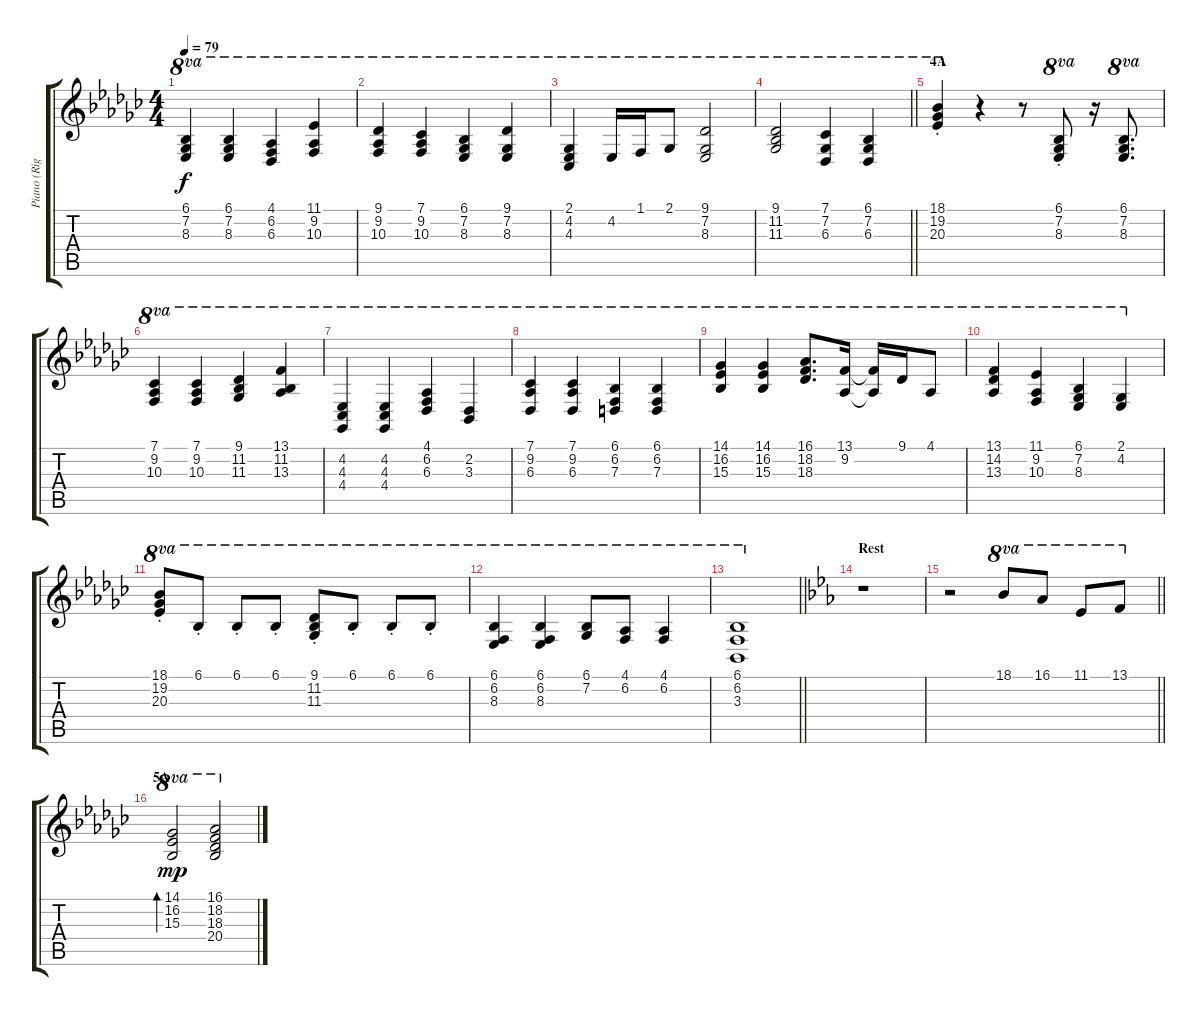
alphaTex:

\track ("Piano (Right Hand)" "Piano (Rig") {instrument acousticgrandpiano}
\staff {score tabs}
\tuning (E4 B3 G3 D3 A2 E2) {hide}
\ts (4 4)
\tempo 79
\clef g2
\ks gb
(6.1 7.2 8.3).4{ot 8va dy f} (6.1 7.2 8.3).4{ot 8va} (4.1 6.2 6.3).4{ot 8va} (11.1 9.2 10.3).4{ot 8va} |
(9.1 9.2 10.3).4{ot 8va} (7.1 9.2 10.3).4{ot 8va} (6.1 7.2 8.3).4{ot 8va} (9.1 7.2 8.3).4{ot 8va} |
(2.1 4.2 4.3).4{ot 8va} 4.2.16{ot 8va} 1.1.16{ot 8va} 2.1.8{ot 8va} (9.1 7.2 8.3).2{ot 8va} |
\barLineRight lightlight
(9.1 11.2 11.3).2{ot 8va} (7.1 7.2 6.3).4{ot 8va} (6.1 7.2 6.3).4{ot 8va} |
\section ("" "4A")
(18.1{st} 19.2{st} 20.3{st}).4{ot 8va} r.4 r.8 (6.1{st} 7.2{st} 8.3{st}).8{ot 8va} r.16 (6.1 7.2 8.3).8{d ot 8va} |
(7.1 9.2 10.3).4{ot 8va} (7.1 9.2 10.3).4{ot 8va} (9.1 11.2 11.3).4{ot 8va} (13.1 11.2 13.3).4{ot 8va} |
(4.2 4.3 4.4).4{ot 8va} (4.2 4.3 4.4).4{ot 8va} (4.1 6.2 6.3).4{ot 8va} (2.2 3.3).4{ot 8va} |
(7.1 9.2 6.3).4{ot 8va} (7.1 9.2 6.3).4{ot 8va} (6.1 6.2 7.3).4{ot 8va} (6.1 6.2 7.3).4{ot 8va} |
(14.1 16.2 15.3).4{ot 8va} (14.1 16.2 15.3).4{ot 8va} (16.1 18.2 18.3).8{d ot 8va} (13.1 9.2).16{ot 8va} (13.1{t} 9.2{t}).16{ot 8va} 9.1.16{ot 8va} 4.1.8{ot 8va} |
(13.1 14.2 13.3).4{ot 8va} (11.1 9.2 10.3).4{ot 8va} (6.1 7.2 8.3).4{ot 8va} (2.1 4.2).4{ot 8va} |
(18.1{st} 19.2{st} 20.3{st}).8{ot 8va} 6.1{st}.8{ot 8va} 6.1{st}.8{ot 8va} 6.1{st}.8{ot 8va} (9.1{st} 11.2{st} 11.3{st}).8{ot 8va} 6.1{st}.8{ot 8va} 6.1{st}.8{ot 8va} 6.1{st}.8{ot 8va} |
(6.1 6.2 8.3).4{ot 8va} (6.1 6.2 8.3).4{ot 8va} (6.1 7.2).8{ot 8va} (4.1 6.2).8{ot 8va} (4.1 6.2).4{ot 8va} |
\barLineRight lightlight
(6.1 6.2 3.3).1{ot 8va} |
\section ("" "Rest")
\ks eb
r.1 |
\barLineRight lightlight
r.2 18.1.8{ot 8va} 16.1.8{ot 8va} 11.1.8{ot 8va} 13.1.8{ot 8va} |
\section ("" "5A")
\ks gb
(14.1 16.2 15.3).2{bd 240 ot 8va dy mp} (16.1 18.2 18.3 20.4).2{ot 8va}
